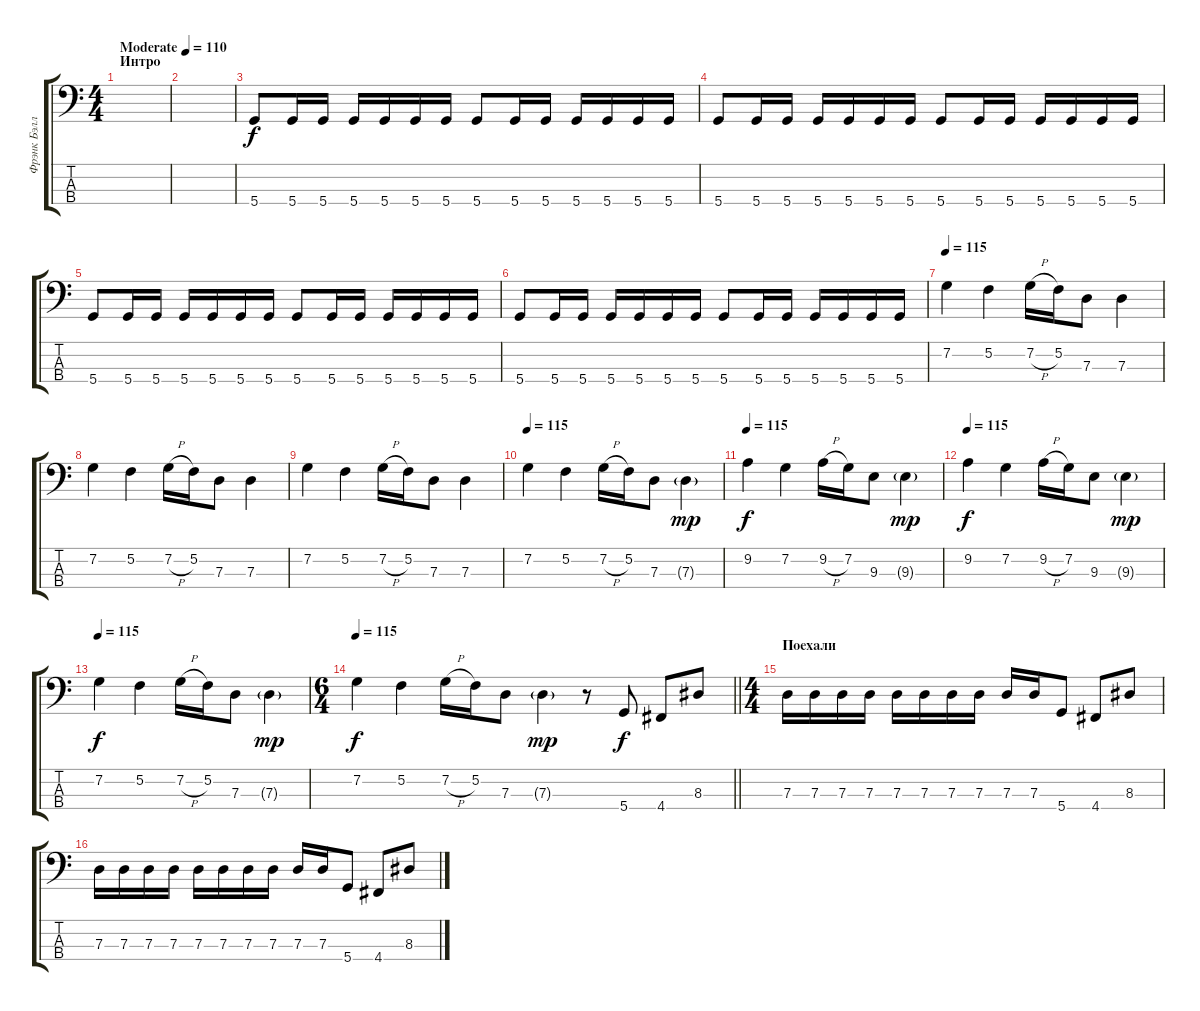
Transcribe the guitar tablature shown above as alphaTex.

\track ("Фрэнк Бэлло" "Фрэнк Бэлл") {instrument electricbasspick}
\staff {score tabs}
\tuning (F2 C2 G1 D1) {hide}
\ts (4 4)
\section ("" "Интро")
\tempo (110 "Moderate")
\clef f4
\ks c
|
|
5.4.8 5.4.16 5.4.16 5.4.16 5.4.16 5.4.16 5.4.16 5.4.8 5.4.16 5.4.16 5.4.16 5.4.16 5.4.16 5.4.16 |
5.4.8 5.4.16 5.4.16 5.4.16 5.4.16 5.4.16 5.4.16 5.4.8 5.4.16 5.4.16 5.4.16 5.4.16 5.4.16 5.4.16 |
5.4.8 5.4.16 5.4.16 5.4.16 5.4.16 5.4.16 5.4.16 5.4.8 5.4.16 5.4.16 5.4.16 5.4.16 5.4.16 5.4.16 |
5.4.8 5.4.16 5.4.16 5.4.16 5.4.16 5.4.16 5.4.16 5.4.8 5.4.16 5.4.16 5.4.16 5.4.16 5.4.16 5.4.16 |
\tempo 115
7.2.4 5.2.4 7.2{h}.16 5.2.16 7.3.8 7.3.4 |
7.2.4 5.2.4 7.2{h}.16 5.2.16 7.3.8 7.3.4 |
7.2.4 5.2.4 7.2{h}.16 5.2.16 7.3.8 7.3.4 |
\tempo 115
7.2.4 5.2.4 7.2{h}.16 5.2.16 7.3.8 7.3{g}.4{dy mp} |
\tempo 115
9.2.4{dy f} 7.2.4 9.2{h}.16 7.2.16 9.3.8 9.3{g}.4{dy mp} |
\tempo 115
9.2.4{dy f} 7.2.4 9.2{h}.16 7.2.16 9.3.8 9.3{g}.4{dy mp} |
\tempo 115
7.2.4{dy f} 5.2.4 7.2{h}.16 5.2.16 7.3.8 7.3{g}.4{dy mp} |
\ts (6 4)
\tempo 115
\barLineRight lightlight
7.2.4{dy f} 5.2.4 7.2{h}.16 5.2.16 7.3.8 7.3{g}.4{dy mp} r.8 5.4.8{dy f} 4.4.8 8.3.8 |
\ts (4 4)
\section ("" "Поехали")
7.3.16 7.3.16 7.3.16 7.3.16 7.3.16 7.3.16 7.3.16 7.3.16 7.3.16 7.3.16 5.4.8 4.4.8 8.3.8 |
7.3.16 7.3.16 7.3.16 7.3.16 7.3.16 7.3.16 7.3.16 7.3.16 7.3.16 7.3.16 5.4.8 4.4.8 8.3.8
